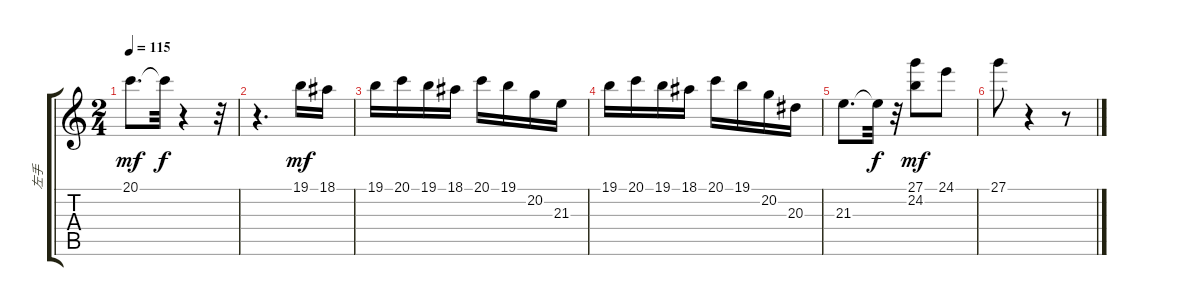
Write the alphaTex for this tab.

\track ("左手" "左手") {instrument acousticgrandpiano}
\staff {score tabs}
\tuning (E4 B3 G3 D3 A2 E2) {hide}
\ts (2 4)
\tempo 115
\clef g2
\ks c
20.1.8{d dy mf} 20.1{t}.32{dy f} r.4 r.32 |
r.4{d} 19.1.16{dy mf} 18.1.16 |
19.1.16 20.1.16 19.1.16 18.1.16 20.1.16 19.1.16 20.2.16 21.3.16 |
19.1.16 20.1.16 19.1.16 18.1.16 20.1.16 19.1.16 20.2.16 20.3.16 |
21.3.8{d} 21.3{t}.32{dy f} r.32 (27.1 24.2).8{dy mf} 24.1.8 |
27.1.8 r.4 r.8
